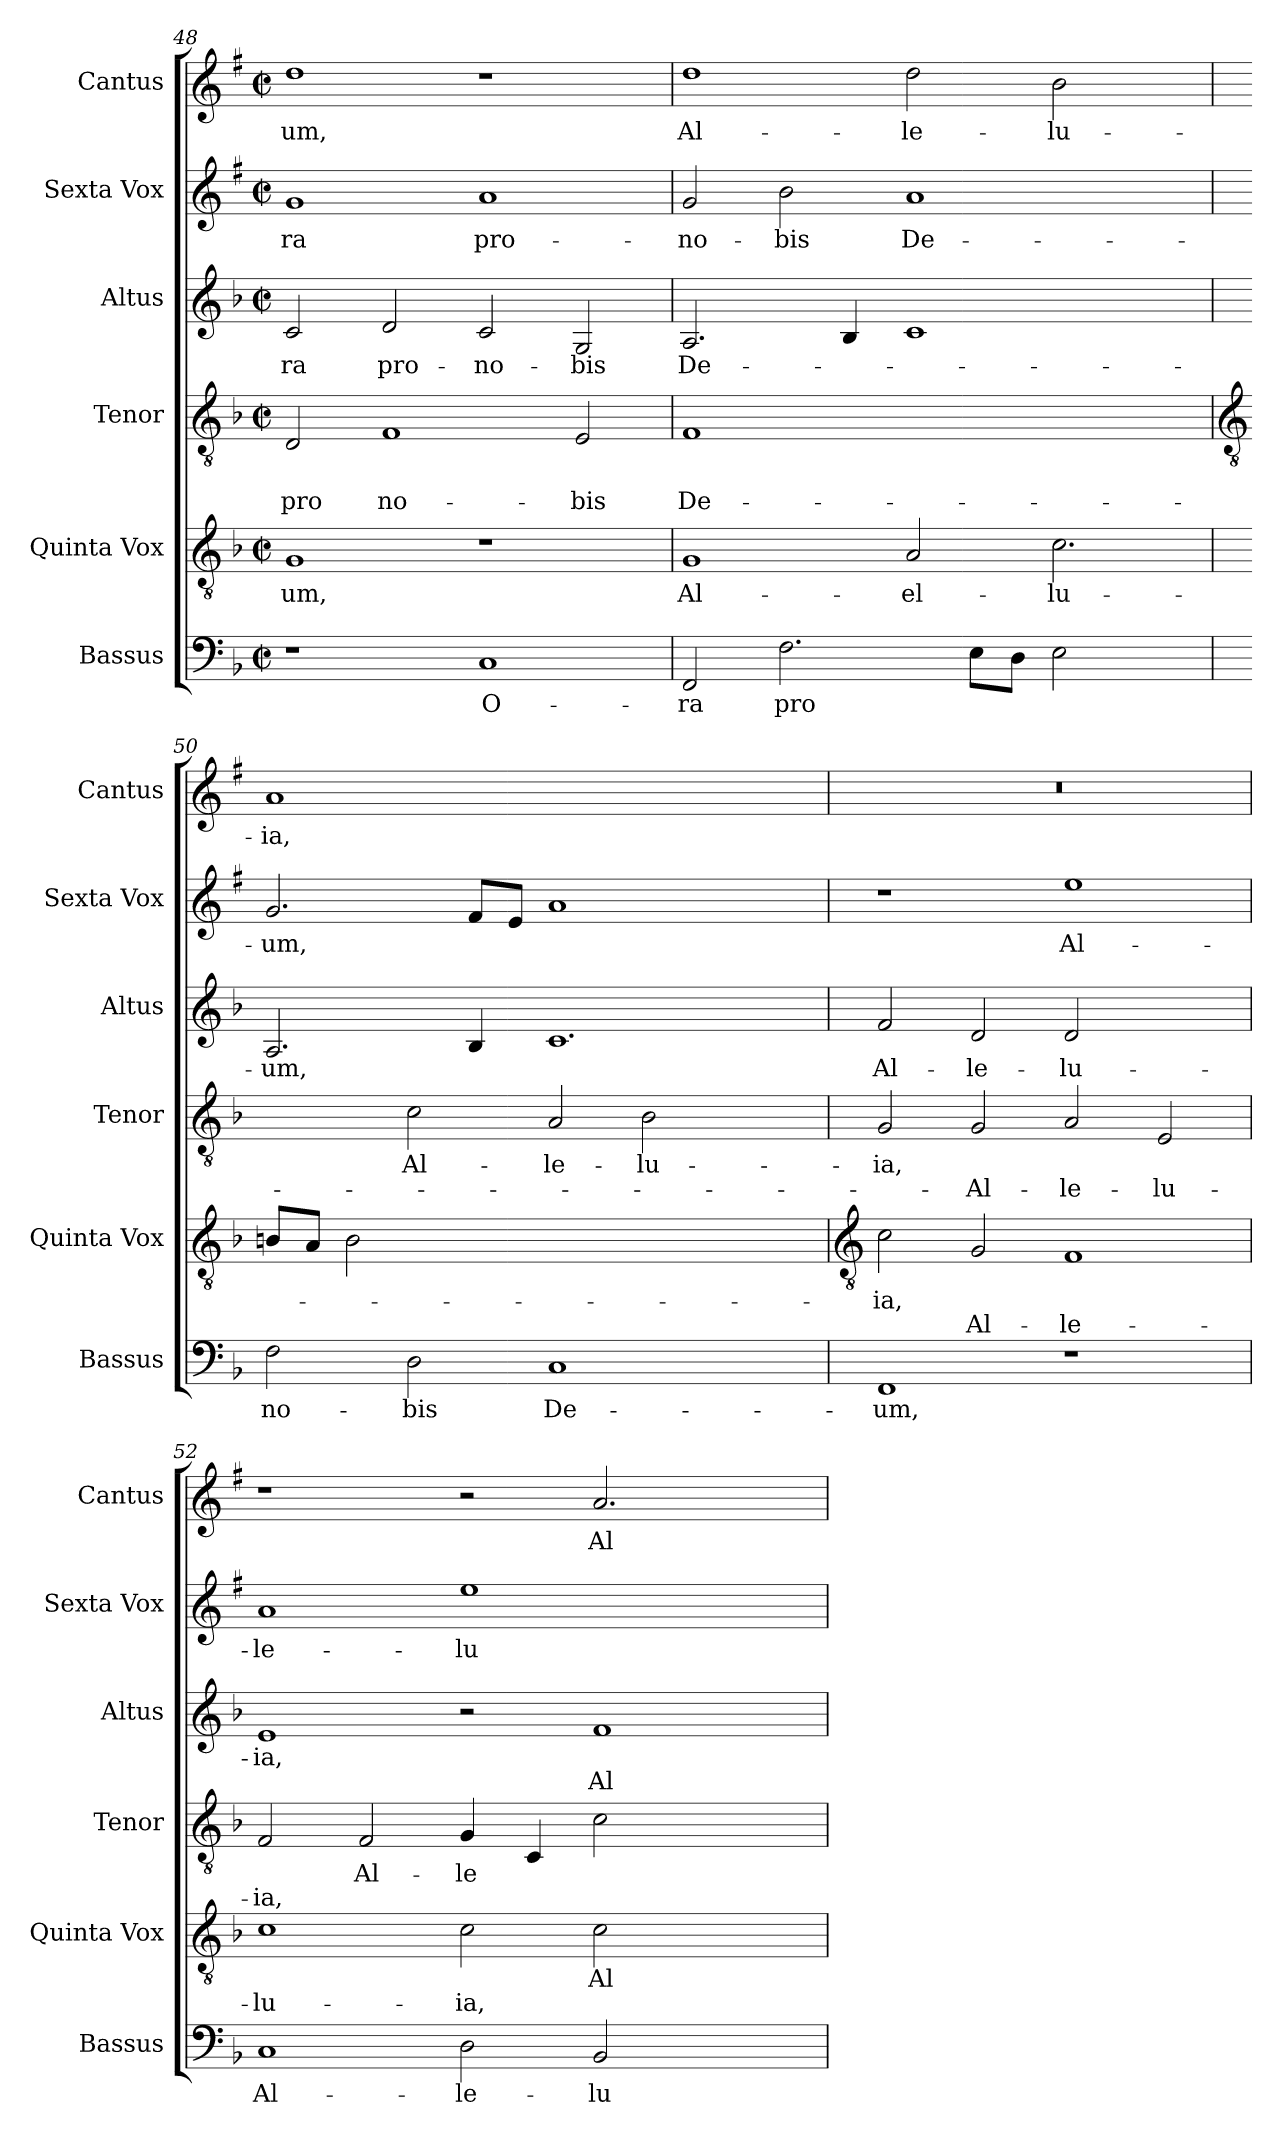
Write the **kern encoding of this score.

**kern	**text	**kern	**text	**text	**kern	**text	**text	**kern	**text	**text	**kern	**text	**kern	**text
*part6	*part6	*part5	*part5	*part5	*part4	*part4	*part4	*part3	*part3	*part3	*part2	*part2	*part1	*part1
*staff6	*staff6	*staff5	*staff5	*staff5	*staff4	*staff4	*staff4	*staff3	*staff3	*staff3	*staff2	*staff2	*staff1	*staff1
*I"Bassus	*	*I"Quinta Vox	*	*	*I"Tenor	*	*	*I"Altus	*	*	*I"Sexta Vox	*	*I"Cantus	*
*I'Bassus	*	*I'Quinta Vox	*	*	*I'Tenor	*	*	*I'Altus	*	*	*I'Sexta Vox	*	*I'Cantus	*
*clefF4	*	*clefGv2	*	*	*clefGv2	*	*	*clefG2	*	*	*clefG2	*	*clefG2	*
*	*	*	*	*	*	*	*	*	*	*	*ITrd1c2	*	*ITrd1c2	*
*k[b-]	*	*k[b-]	*	*	*k[b-]	*	*	*k[b-]	*	*	*k[b-]	*	*k[b-]	*
*F:	*	*F:	*	*	*F:	*	*	*F:	*	*	*F:	*	*F:	*
*M4/2	*	*M4/2	*	*	*M4/2	*	*	*M4/2	*	*	*M4/2	*	*M4/2	*
*met(c|)	*	*met(c|)	*	*	*met(c|)	*	*	*met(c|)	*	*	*met(c|)	*	*met(c|)	*
=48	=48	=48	=48	=48	=48	=48	=48	=48	=48	=48	=48	=48	=48	=48
!	!	!	!LO:LY:b	!	!	!	!LO:LY:b	!	!LO:LY:b	!	!	!LO:LY:b	!	!LO:LY:b
1r	.	1G	-um,	.	2D	.	pro	2c	-ra	.	1f	-ra	1cc	-um,
!	!	!	!	!	!	!	!LO:LY:b	!	!LO:LY:b	!	!	!	!	!
.	.	.	.	.	1F	.	no-	2d	pro-	.	.	.	.	.
!	!LO:LY:b	!	!	!	!	!	!	!	!LO:LY:b	!	!	!LO:LY:b	!	!
1C	O-	1r	.	.	.	.	.	2c	-no-	.	1g	pro-	1r	.
!	!	!	!	!	!	!	!LO:LY:b	!	!LO:LY:b	!	!	!	!	!
.	.	.	.	.	2E	.	-bis	2G	-bis	.	.	.	.	.
=49	=49	=49	=49	=49	=49	=49	=49	=49	=49	=49	=49	=49	=49	=49
!	!LO:LY:b	!	!LO:LY:b	!	!	!	!LO:LY:b	!	!LO:LY:b	!	!	!LO:LY:b	!	!LO:LY:b
2FF	-ra	1G	Al-	.	1F	.	De-	2.A	De-	.	2f	-no-	1cc	Al-
!	!LO:LY:b	!	!	!	!	!	!	!	!	!	!	!LO:LY:b	!	!
2.F	pro	.	.	.	.	.	.	.	.	.	2a	-bis	.	.
.	.	.	.	.	.	.	.	4B-	.	.	.	.	.	.
!	!	!	!LO:LY:b	!	!	!	!LO:LY:b	!	!	!	!	!LO:LY:b	!	!LO:LY:b
.	.	2A	-el-	.	[1Gyy	.	-um,	1c	.	.	1g	De-	2cc	-le-
8EL	.	.	.	.	.	.	.	.	.	.	.	.	.	.
8DJ	.	.	.	.	.	.	.	.	.	.	.	.	.	.
!	!	!	!LO:LY:b	!	!	!	!	!	!	!	!	!	!	!LO:LY:b
2E	.	2.c	-lu-	.	.	.	.	.	.	.	.	.	2a	-lu-
4ryy	.	.	.	.	4ryy	.	.	4ryy	.	.	4ryy	.	4ryy	.
!!LO:LB:g=z
=50	=50	=50	=50	=50	=50	=50	=50	=50	=50	=50	=50	=50	=50	=50
*	*	*	*	*	*clefGv2	*	*	*	*	*	*	*	*	*
!	!LO:LY:b	!	!	!	!	!	!	!	!LO:LY:b	!	!	!LO:LY:b	!	!LO:LY:b
2F	no-	8BL	.	.	2Gyy]	.	.	2.A	-um,	.	2.f	-um,	1g	-ia,
.	.	8AJ	.	.	.	.	.	.	.	.	.	.	.	.
.	.	2B	.	.	.	.	.	.	.	.	.	.	.	.
!	!LO:LY:b	!	!	!	!	!LO:LY:b	!	!	!	!	!	!	!	!
2D	-bis	.	.	.	2c	Al-	.	.	.	.	.	.	.	.
.	.	1..ryy	.	.	.	.	.	4B-	.	.	8eL	.	.	.
.	.	.	.	.	.	.	.	.	.	.	8dJ	.	.	.
!	!LO:LY:b	!	!	!	!	!LO:LY:b	!	!	!	!	!	!	!	!
1C	De-	.	.	.	2A	-le-	.	1.c	.	.	1g	.	1.ryy	.
!	!	!	!	!	!	!LO:LY:b	!	!	!	!	!	!	!	!
.	.	.	.	.	2B-	-lu-	.	.	.	.	.	.	.	.
2ryy	.	.	.	.	2ryy	.	.	.	.	.	2ryy	.	.	.
!!LO:LB:g=z
=51	=51	=51	=51	=51	=51	=51	=51	=51	=51	=51	=51	=51	=51	=51
*	*	*clefGv2	*	*	*	*	*	*	*	*	*	*	*	*
!	!LO:LY:b	!	!LO:LY:b	!	!	!LO:LY:b	!	!	!LO:LY:b	!	!	!	!	!
1FF	-um,	2c	-ia,	.	2G	-ia,	.	2f	Al-	.	1r	.	0r	.
!	!	!	!	!LO:LY:b	!	!	!LO:LY:b	!	!LO:LY:b	!	!	!	!	!
.	.	2G	.	Al-	2G	.	Al-	2d	-le-	.	.	.	.	.
!	!	!	!	!LO:LY:b	!	!	!LO:LY:b	!	!LO:LY:b	!	!	!LO:LY:b	!	!
1r	.	1F	.	-le-	2A	.	-le-	2d	-lu-	.	1dd	Al-	.	.
!	!	!	!	!	!	!	!LO:LY:b	!	!	!	!	!	!	!
.	.	.	.	.	2E	.	-lu-	2ryy	.	.	.	.	.	.
!!LO:LB:g=z
=52	=52	=52	=52	=52	=52	=52	=52	=52	=52	=52	=52	=52	=52	=52
!	!LO:LY:b	!	!	!LO:LY:b	!	!	!LO:LY:b	!	!LO:LY:b	!	!	!LO:LY:b	!	!
1C	Al-	1c	.	-lu-	2F	.	-ia,	1e	-ia,	.	1g	-le-	1r	.
!	!	!	!	!	!	!LO:LY:b	!	!	!	!	!	!	!	!
.	.	.	.	.	2F	Al-	.	.	.	.	.	.	.	.
!	!LO:LY:b	!	!	!LO:LY:b	!	!LO:LY:b	!	!	!	!	!	!LO:LY:b	!	!
2D	-le-	2c	.	-ia,	4G	-le	.	2r	.	.	1dd	-lu-	2r	.
.	.	.	.	.	4C	.	.	.	.	.	.	.	.	.
!	!LO:LY:b	!	!LO:LY:b	!	!	!	!	!	!	!LO:LY:b	!	!	!	!LO:LY:b
2BB-	-lu-	2c	Al-	.	2c	.	.	1f	.	Al-	.	.	2.g	Al-
2ryy	.	2ryy	.	.	2ryy	.	.	.	.	.	2ryy	.	.	.
.	.	.	.	.	.	.	.	.	.	.	.	.	4ryy	.
=	=	=	=	=	=	=	=	=	=	=	=	=	=	=
*-	*-	*-	*-	*-	*-	*-	*-	*-	*-	*-	*-	*-	*-	*-
